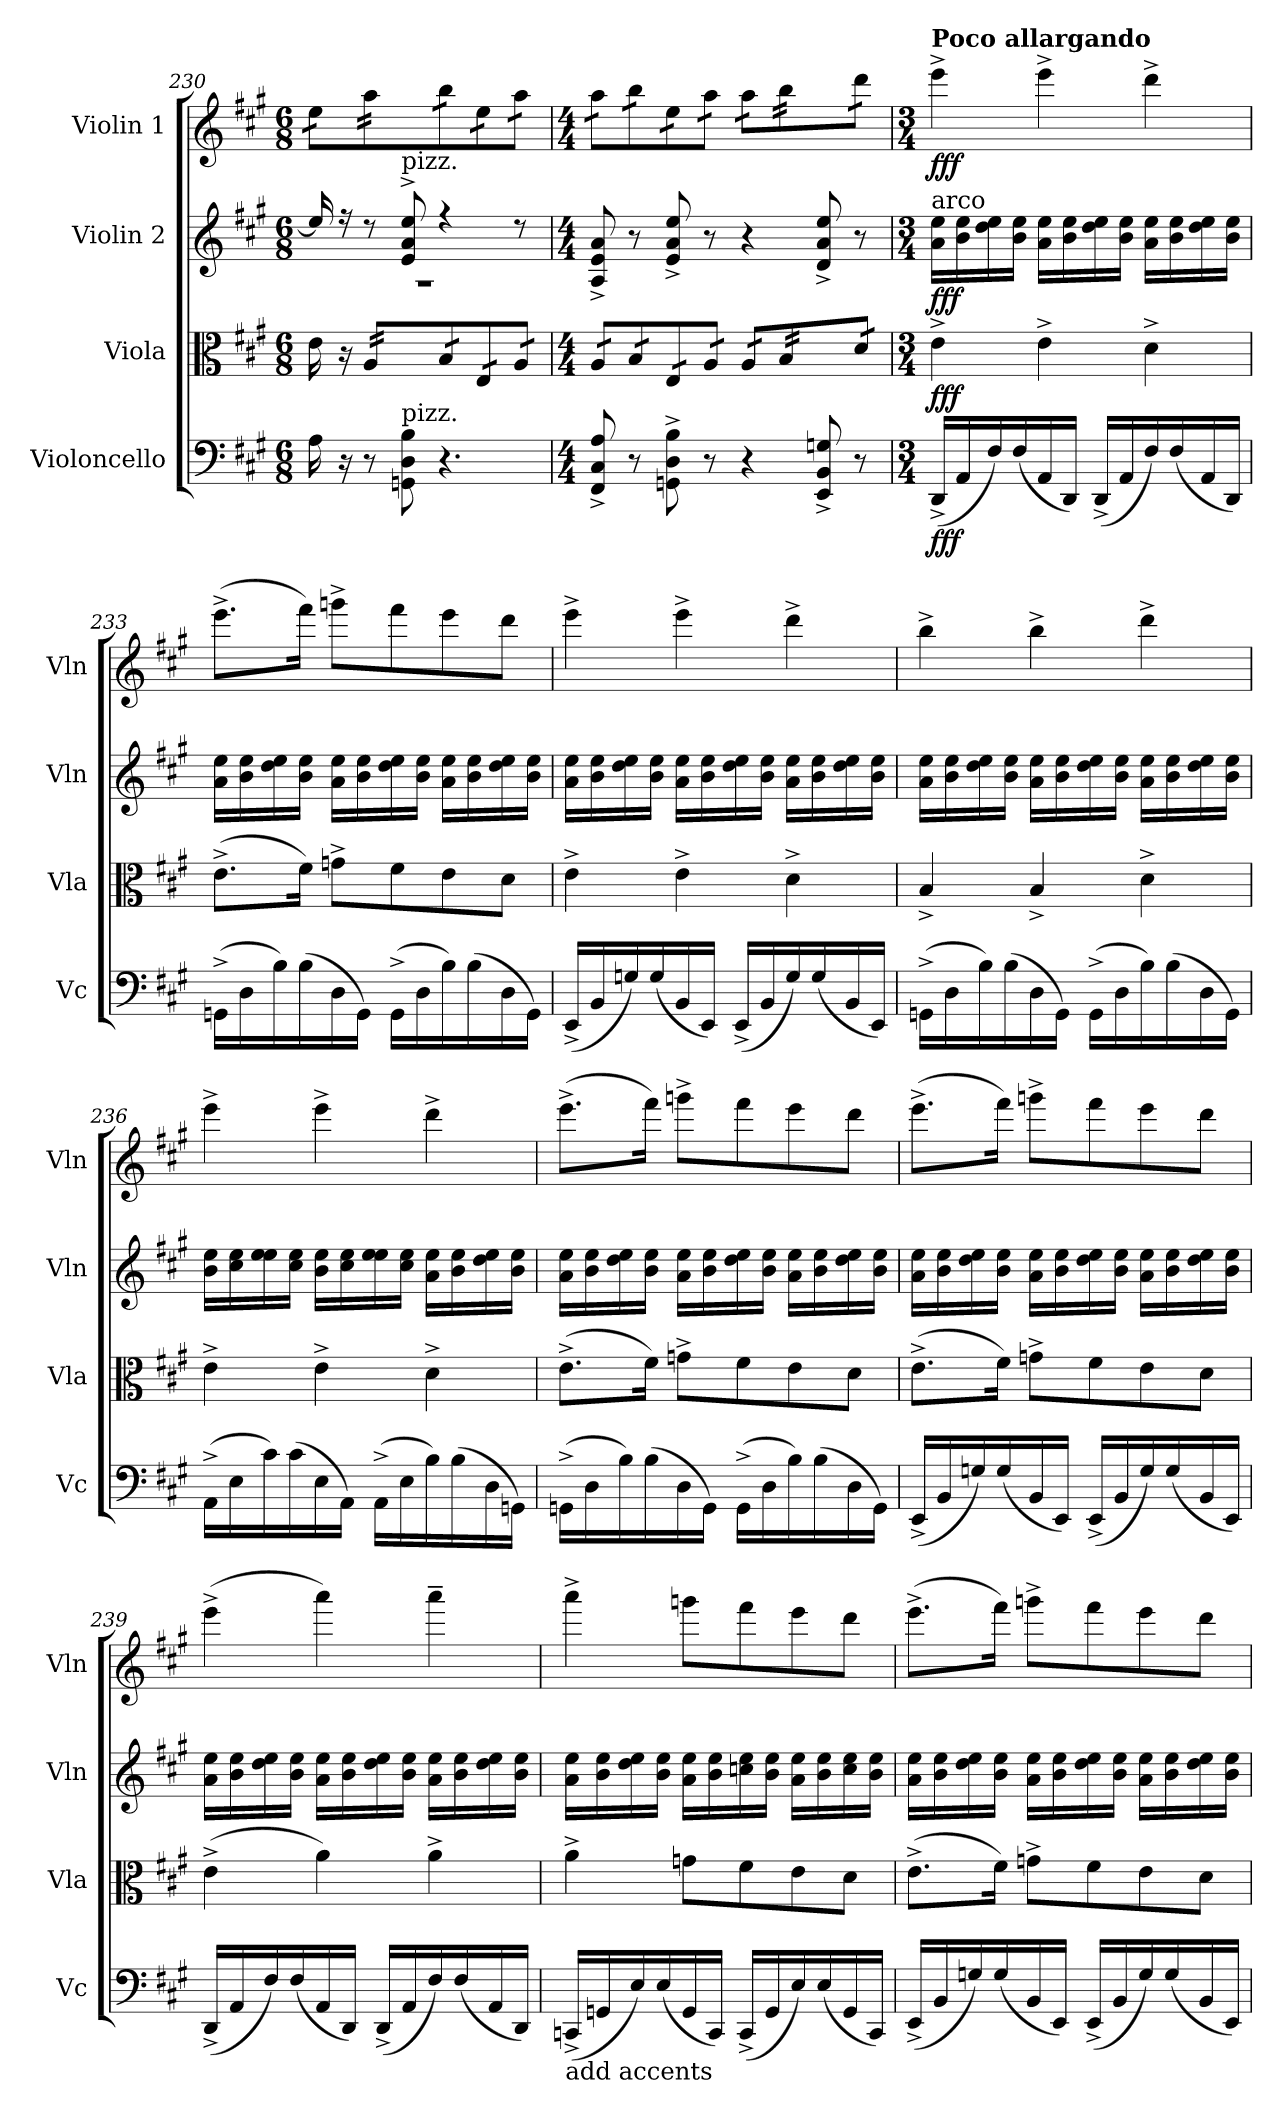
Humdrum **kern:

**kern	**dynam	**kern	**dynam	**kern	**dynam	**kern	**dynam
*part4	*part4	*part3	*part3	*part2	*part2	*part1	*part1
*staff4	*staff4	*staff3	*staff3	*staff2	*staff2	*staff1	*staff1
*I"Violoncello	*	*I"Viola	*	*I"Violin 2	*	*I"Violin 1	*
*I'Vc	*	*I'Vla	*	*I'Vln	*	*I'Vln	*
*clefF4	*	*clefC3	*	*clefG2	*	*clefG2	*
*k[f#c#g#]	*	*k[f#c#g#]	*	*k[f#c#g#]	*	*k[f#c#g#]	*
*M6/8	*	*M6/8	*	*M6/8	*	*M6/8	*
=230	=230	=230	=230	=230	=230	=230	=230
*	*	*	*	*^	*	*	*
*	*	*	*	*	*	*	*tremolo	*
16A\	.	16e\	.	16ee/]	2.r	.	16ee\LL	.
16r	.	16r	.	16r	.	.	16ee\	.
*	*	*tremolo	*	*	*	*	*	*
8r	.	16A/LL	.	8r	.	.	16aa\	.
.	.	16A/	.	.	.	.	16aa\	.
!	!	!	!	!LO:TX:a:t=pizz.	!	!	!	!
!LO:TX:a:t=pizz.	!	!	!	!	!	!	!	!
8GGn\ 8D\ 8B\	.	16A/	.	8e/^ 8a/^ 8ee/^	.	.	16aa\	.
.	.	16A/	.	.	.	.	16aa\	.
4.r	.	16B/	.	4r	.	.	16bb\	.
.	.	16B/	.	.	.	.	16bb\	.
.	.	16E/	.	.	.	.	16ee\	.
.	.	16E/	.	.	.	.	16ee\	.
.	.	16A/	.	8r	.	.	16aa\	.
.	.	16A/JJ	.	.	.	.	16aa\JJ	.
*	*	*	*	*v	*v	*	*	*
=231	=231	=231	=231	=231	=231	=231	=231
*M4/4	*	*M4/4	*	*M4/4	*	*M4/4	*
8FF#/^ 8C#/^ 8A/^	.	16A/LL	.	8A/^ 8e/^ 8a/^	.	16aa\LL	.
.	.	16A/	.	.	.	16aa\	.
8r	.	16B/	.	8r	.	16bb\	.
.	.	16B/	.	.	.	16bb\	.
8GGn\^ 8D\^ 8B\^	.	16E/	.	8e/^ 8a/^ 8ee/^	.	16ee\	.
.	.	16E/	.	.	.	16ee\	.
8r	.	16A/	.	8r	.	16aa\	.
.	.	16A/JJ	.	.	.	16aa\JJ	.
4r	.	16A/LL	.	4r	.	16aa\LL	.
.	.	16A/	.	.	.	16aa\	.
.	.	16B/	.	.	.	16bb\	.
.	.	16B/	.	.	.	16bb\	.
8EE/^ 8BB/^ 8Gn/^	.	16B/	.	8d/^ 8a/^ 8ee/^	.	16bb\	.
.	.	16B/	.	.	.	16bb\	.
8r	.	16d/	.	8r	.	16ddd\	.
.	.	16d/JJ	.	.	.	16ddd\JJ	.
*	*	*	*	*	*	*Xtremolo	*
*	*	*Xtremolo	*	*	*	*	*
=232	=232	=232	=232	=232	=232	=232	=232
!!LO:REH:place=s1:a:B:fs=14:t=L
*M3/4	*	*M3/4	*	*M3/4	*	*M3/4	*
!	!	!	!	!	!	!LO:TX:a:B:t=Poco allargando	!
!	!	!	!	!LO:TX:a:t=arco	!	!	!
!	!LO:DY:b	!	!LO:DY:b	!	!LO:DY:b	!	!LO:DY:b
(<16DD^/LL	fff	4e^\	fff	16a\ 16ee\LL	fff	4eee^\	fff
16AA/	.	.	.	16b\ 16ee\	.	.	.
16F#/)	.	.	.	16dd\ 16ee\	.	.	.
(<16F#/	.	.	.	16b\ 16ee\JJ	.	.	.
16AA/	.	4e^\	.	16a\ 16ee\LL	.	4eee^\	.
16DD/JJ)	.	.	.	16b\ 16ee\	.	.	.
(<16DD^/LL	.	.	.	16dd\ 16ee\	.	.	.
16AA/	.	.	.	16b\ 16ee\JJ	.	.	.
16F#/)	.	4d^\	.	16a\ 16ee\LL	.	4ddd^\	.
(<16F#/	.	.	.	16b\ 16ee\	.	.	.
16AA/	.	.	.	16dd\ 16ee\	.	.	.
16DD/JJ)	.	.	.	16b\ 16ee\JJ	.	.	.
=233	=233	=233	=233	=233	=233	=233	=233
(>16GGn^\LL	.	(>8.e^\L	.	16a\ 16ee\LL	.	(>8.eee^\L	.
16D\	.	.	.	16b\ 16ee\	.	.	.
16B\)	.	.	.	16dd\ 16ee\	.	.	.
(>16B\	.	16f#\Jk)	.	16b\ 16ee\JJ	.	16fff#\Jk)	.
16D\	.	8gn^\L	.	16a\ 16ee\LL	.	8gggn^\L	.
16GG\JJ)	.	.	.	16b\ 16ee\	.	.	.
(>16GG^\LL	.	8f#\	.	16dd\ 16ee\	.	8fff#\	.
16D\	.	.	.	16b\ 16ee\JJ	.	.	.
16B\)	.	8e\	.	16a\ 16ee\LL	.	8eee\	.
(>16B\	.	.	.	16b\ 16ee\	.	.	.
16D\	.	8d\J	.	16dd\ 16ee\	.	8ddd\J	.
16GG\JJ)	.	.	.	16b\ 16ee\JJ	.	.	.
=234	=234	=234	=234	=234	=234	=234	=234
(<16EE^/LL	.	4e^\	.	16a\ 16ee\LL	.	4eee^\	.
16BB/	.	.	.	16b\ 16ee\	.	.	.
16Gn/)	.	.	.	16dd\ 16ee\	.	.	.
(<16G/	.	.	.	16b\ 16ee\JJ	.	.	.
16BB/	.	4e^\	.	16a\ 16ee\LL	.	4eee^\	.
16EE/JJ)	.	.	.	16b\ 16ee\	.	.	.
(<16EE^/LL	.	.	.	16dd\ 16ee\	.	.	.
16BB/	.	.	.	16b\ 16ee\JJ	.	.	.
16G/)	.	4d^\	.	16a\ 16ee\LL	.	4ddd^\	.
(<16G/	.	.	.	16b\ 16ee\	.	.	.
16BB/	.	.	.	16dd\ 16ee\	.	.	.
16EE/JJ)	.	.	.	16b\ 16ee\JJ	.	.	.
=235	=235	=235	=235	=235	=235	=235	=235
(>16GGn^\LL	.	4B^/	.	16a\ 16ee\LL	.	4bb^\	.
16D\	.	.	.	16b\ 16ee\	.	.	.
16B\)	.	.	.	16dd\ 16ee\	.	.	.
(>16B\	.	.	.	16b\ 16ee\JJ	.	.	.
16D\	.	4B^/	.	16a\ 16ee\LL	.	4bb^\	.
16GG\JJ)	.	.	.	16b\ 16ee\	.	.	.
(>16GG^\LL	.	.	.	16dd\ 16ee\	.	.	.
16D\	.	.	.	16b\ 16ee\JJ	.	.	.
16B\)	.	4d^\	.	16a\ 16ee\LL	.	4ddd^\	.
(>16B\	.	.	.	16b\ 16ee\	.	.	.
16D\	.	.	.	16dd\ 16ee\	.	.	.
16GG\JJ)	.	.	.	16b\ 16ee\JJ	.	.	.
=236	=236	=236	=236	=236	=236	=236	=236
(>16AA^\LL	.	4e^\	.	16b\ 16ee\LL	.	4eee^\	.
16E\	.	.	.	16cc#\ 16ee\	.	.	.
16c#\)	.	.	.	16ee\ 16ee\	.	.	.
(>16c#\	.	.	.	16cc#\ 16ee\JJ	.	.	.
16E\	.	4e^\	.	16b\ 16ee\LL	.	4eee^\	.
16AA\JJ)	.	.	.	16cc#\ 16ee\	.	.	.
(>16AA^\LL	.	.	.	16ee\ 16ee\	.	.	.
16E\	.	.	.	16cc#\ 16ee\JJ	.	.	.
16B\)	.	4d^\	.	16a\ 16ee\LL	.	4ddd^\	.
(>16B\	.	.	.	16b\ 16ee\	.	.	.
16D\	.	.	.	16dd\ 16ee\	.	.	.
16GGn\JJ)	.	.	.	16b\ 16ee\JJ	.	.	.
=237	=237	=237	=237	=237	=237	=237	=237
(>16GGn^\LL	.	(>8.e^\L	.	16a\ 16ee\LL	.	(>8.eee^\L	.
16D\	.	.	.	16b\ 16ee\	.	.	.
16B\)	.	.	.	16dd\ 16ee\	.	.	.
(>16B\	.	16f#\Jk)	.	16b\ 16ee\JJ	.	16fff#\Jk)	.
16D\	.	8gn^\L	.	16a\ 16ee\LL	.	8gggn^\L	.
16GG\JJ)	.	.	.	16b\ 16ee\	.	.	.
(>16GG^\LL	.	8f#\	.	16dd\ 16ee\	.	8fff#\	.
16D\	.	.	.	16b\ 16ee\JJ	.	.	.
16B\)	.	8e\	.	16a\ 16ee\LL	.	8eee\	.
(>16B\	.	.	.	16b\ 16ee\	.	.	.
16D\	.	8d\J	.	16dd\ 16ee\	.	8ddd\J	.
16GG\JJ)	.	.	.	16b\ 16ee\JJ	.	.	.
=238	=238	=238	=238	=238	=238	=238	=238
(<16EE^/LL	.	(>8.e^\L	.	16a\ 16ee\LL	.	(>8.eee^\L	.
16BB/	.	.	.	16b\ 16ee\	.	.	.
16Gn/)	.	.	.	16dd\ 16ee\	.	.	.
(<16G/	.	16f#\Jk)	.	16b\ 16ee\JJ	.	16fff#\Jk)	.
16BB/	.	8gn^\L	.	16a\ 16ee\LL	.	8gggn^\L	.
16EE/JJ)	.	.	.	16b\ 16ee\	.	.	.
(<16EE^/LL	.	8f#\	.	16dd\ 16ee\	.	8fff#\	.
16BB/	.	.	.	16b\ 16ee\JJ	.	.	.
16G/)	.	8e\	.	16a\ 16ee\LL	.	8eee\	.
(<16G/	.	.	.	16b\ 16ee\	.	.	.
16BB/	.	8d\J	.	16dd\ 16ee\	.	8ddd\J	.
16EE/JJ)	.	.	.	16b\ 16ee\JJ	.	.	.
=239	=239	=239	=239	=239	=239	=239	=239
(<16DD^/LL	.	(>4e^\	.	16a\ 16ee\LL	.	(>4eee^\	.
16AA/	.	.	.	16b\ 16ee\	.	.	.
16F#/)	.	.	.	16dd\ 16ee\	.	.	.
(<16F#/	.	.	.	16b\ 16ee\JJ	.	.	.
16AA/	.	4a\)	.	16a\ 16ee\LL	.	4aaa\)	.
16DD/JJ)	.	.	.	16b\ 16ee\	.	.	.
(<16DD^/LL	.	.	.	16dd\ 16ee\	.	.	.
16AA/	.	.	.	16b\ 16ee\JJ	.	.	.
16F#/)	.	4a^\	.	16a\ 16ee\LL	.	4aaa~\	.
(<16F#/	.	.	.	16b\ 16ee\	.	.	.
16AA/	.	.	.	16dd\ 16ee\	.	.	.
16DD/JJ)	.	.	.	16b\ 16ee\JJ	.	.	.
=240	=240	=240	=240	=240	=240	=240	=240
!LO:TX:b:t=add accents	!	!	!	!	!	!	!
(<16CCn^/LL	.	4a^\	.	16a\ 16ee\LL	.	4aaa^\	.
16GGn/	.	.	.	16b\ 16ee\	.	.	.
16E/)	.	.	.	16dd\ 16ee\	.	.	.
(<16E/	.	.	.	16b\ 16ee\JJ	.	.	.
16GG/	.	8gn\L	.	16a\ 16ee\LL	.	8gggn\L	.
16CC/JJ)	.	.	.	16b\ 16ee\	.	.	.
(<16CC^/LL	.	8f#\	.	16ccn\ 16ee\	.	8fff#\	.
16GG/	.	.	.	16b\ 16ee\JJ	.	.	.
16E/)	.	8e\	.	16a\ 16ee\LL	.	8eee\	.
(<16E/	.	.	.	16b\ 16ee\	.	.	.
16GG/	.	8d\J	.	16cc\ 16ee\	.	8ddd\J	.
16CC/JJ)	.	.	.	16b\ 16ee\JJ	.	.	.
=241	=241	=241	=241	=241	=241	=241	=241
(<16EE^/LL	.	(>8.e^\L	.	16a\ 16ee\LL	.	(>8.eee^\L	.
16BB/	.	.	.	16b\ 16ee\	.	.	.
16Gn/)	.	.	.	16dd\ 16ee\	.	.	.
(<16G/	.	16f#\Jk)	.	16b\ 16ee\JJ	.	16fff#\Jk)	.
16BB/	.	8gn^\L	.	16a\ 16ee\LL	.	8gggn^\L	.
16EE/JJ)	.	.	.	16b\ 16ee\	.	.	.
(<16EE^/LL	.	8f#\	.	16dd\ 16ee\	.	8fff#\	.
16BB/	.	.	.	16b\ 16ee\JJ	.	.	.
16G/)	.	8e\	.	16a\ 16ee\LL	.	8eee\	.
(<16G/	.	.	.	16b\ 16ee\	.	.	.
16BB/	.	8d\J	.	16dd\ 16ee\	.	8ddd\J	.
16EE/JJ)	.	.	.	16b\ 16ee\JJ	.	.	.
=	=	=	=	=	=	=	=
*-	*-	*-	*-	*-	*-	*-	*-
